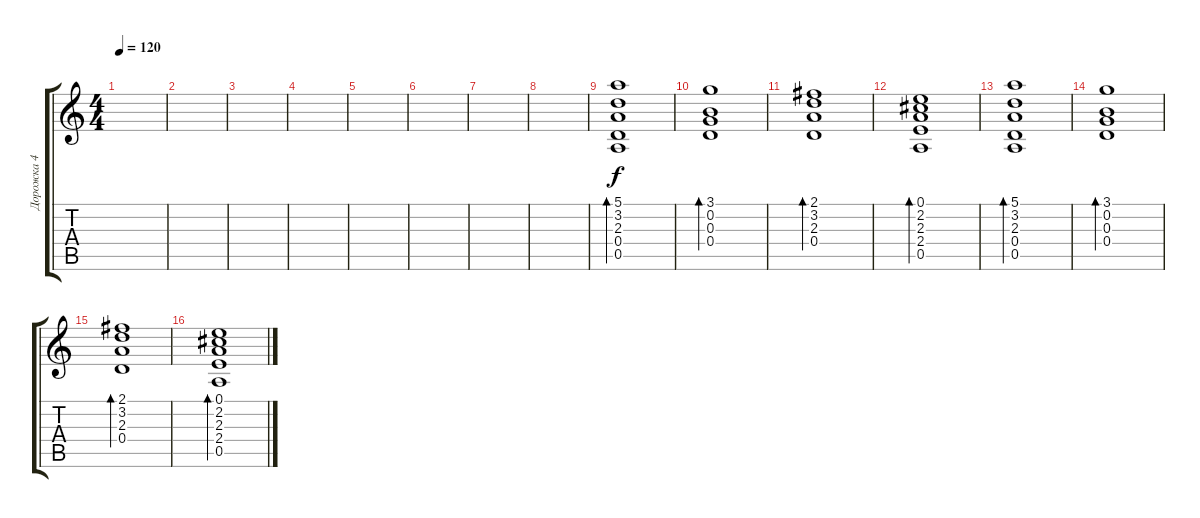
\track ("Дорожка 4" "Дорожка 4") {instrument acousticguitarnylon}
\staff {score tabs}
\tuning (E4 B3 G3 D3 A2 E2) {hide}
\ts (4 4)
\tempo 120
\clef g2
\ks c
|
|
|
|
|
|
|
|
(5.1 3.2 2.3 0.4 0.5).1{bd 120} |
(3.1 0.2 0.3 0.4).1{bd 120} |
(2.1 3.2 2.3 0.4).1{bd 120} |
(0.1 2.2 2.3 2.4 0.5).1{bd 120} |
(5.1 3.2 2.3 0.4 0.5).1{bd 120} |
(3.1 0.2 0.3 0.4).1{bd 120} |
(2.1 3.2 2.3 0.4).1{bd 120} |
(0.1 2.2 2.3 2.4 0.5).1{bd 120}
